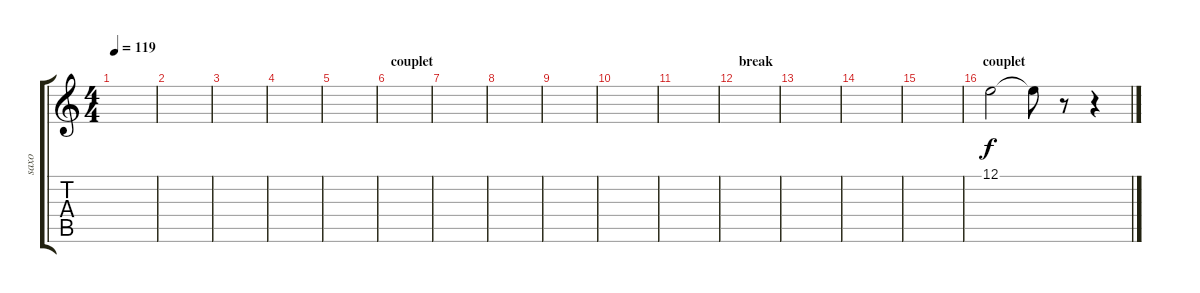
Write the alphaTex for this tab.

\track ("saxo" "saxo") {instrument tenorsax}
\staff {score tabs}
\tuning (E4 B3 G3 D3 A2 E2) {hide}
\ts (4 4)
\tempo 119
\clef g2
\ks c
|
|
|
|
|
\section ("" "couplet")
|
|
|
|
|
|
\section ("" "break")
|
|
|
|
\section ("" "couplet")
12.1.2 12.1{t}.8 r.8 r.4
